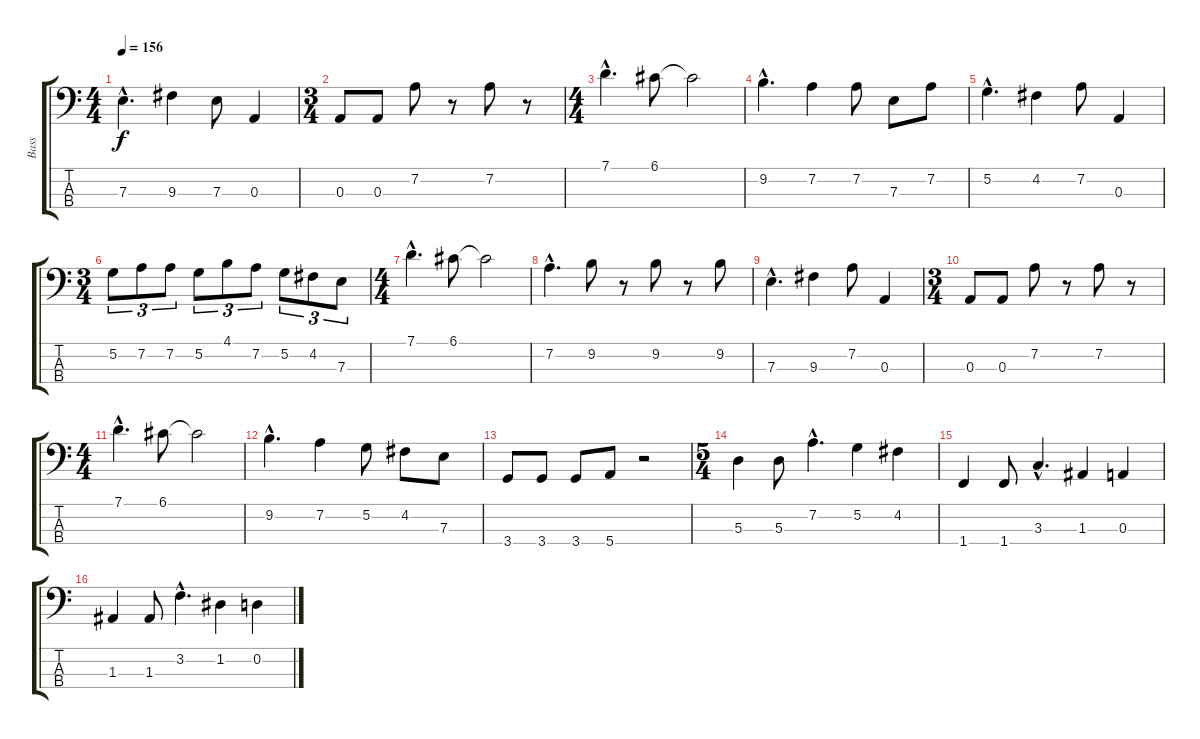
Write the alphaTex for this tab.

\track ("Bass" "Bass") {instrument electricbassfinger}
\staff {score tabs}
\tuning (G2 D2 A1 E1) {hide}
\ts (4 4)
\tempo 156
\clef f4
\ks c
7.3{hac}.4{d dy f} 9.3.4 7.3.8 0.3.4 |
\ts (3 4)
0.3.8 0.3.8 7.2.8 r.8 7.2.8 r.8 |
\ts (4 4)
7.1{hac}.4{d} 6.1.8 6.1{t}.2 |
9.2{hac}.4{d} 7.2.4 7.2.8 7.3.8 7.2.8 |
5.2{hac}.4{d} 4.2.4 7.2.8 0.3.4 |
\ts (3 4)
5.2.8{tu (3 2)} 7.2.8{tu (3 2)} 7.2.8{tu (3 2)} 5.2.8{tu (3 2)} 4.1.8{tu (3 2)} 7.2.8{tu (3 2)} 5.2.8{tu (3 2)} 4.2.8{tu (3 2)} 7.3.8{tu (3 2)} |
\ts (4 4)
7.1{hac}.4{d} 6.1.8 6.1{t}.2 |
7.2{hac}.4{d} 9.2.8 r.8 9.2.8 r.8 9.2.8 |
7.3{hac}.4{d} 9.3.4 7.2.8 0.3.4 |
\ts (3 4)
0.3.8 0.3.8 7.2.8 r.8 7.2.8 r.8 |
\ts (4 4)
7.1{hac}.4{d} 6.1.8 6.1{t}.2 |
9.2{hac}.4{d} 7.2.4 5.2.8 4.2.8 7.3.8 |
3.4.8 3.4.8 3.4.8 5.4.8 r.2 |
\ts (5 4)
5.3.4 5.3.8 7.2{hac}.4{d} 5.2.4 4.2.4 |
1.4.4 1.4.8 3.3{hac}.4{d} 1.3.4 0.3.4 |
1.3.4 1.3.8 3.2{hac}.4{d} 1.2.4 0.2.4
